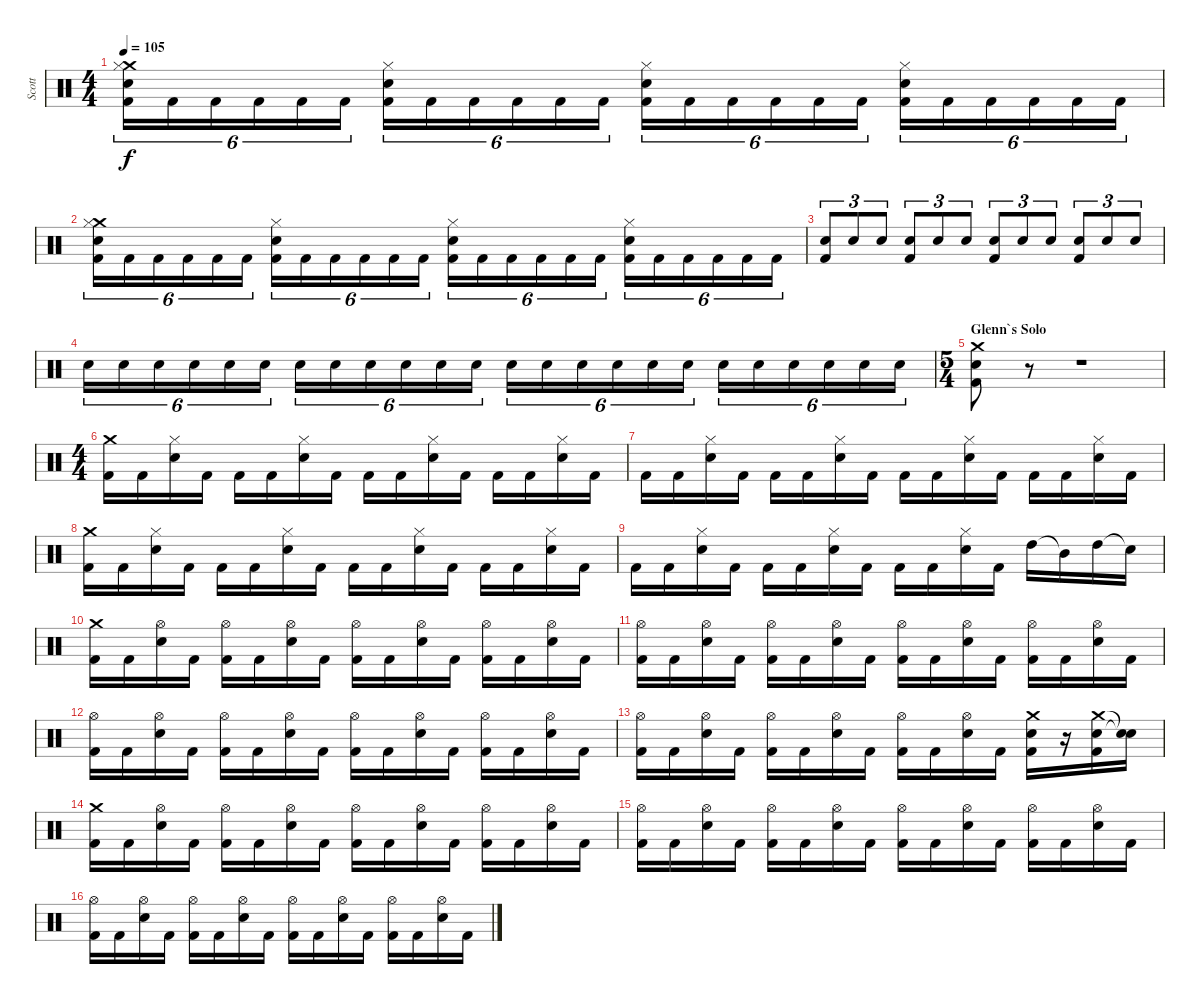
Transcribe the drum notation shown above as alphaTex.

\track ("Scott" "Scott") {instrument percussion}
\staff {score}
\articulation defaults
\ts (4 4)
\tempo 105
\clef neutral
\ks c
("Crash medium (hit)" "Hi-Hat (closed)" "Snare (hit) 2" "Kick (hit) 2").16{tu (6 4) dy f} "Kick (hit) 2".16{tu (6 4)} "Kick (hit) 2".16{tu (6 4)} "Kick (hit) 2".16{tu (6 4)} "Kick (hit) 2".16{tu (6 4)} "Kick (hit) 2".16{tu (6 4)} ("Hi-Hat (closed)" "Snare (hit) 2" "Kick (hit) 2").16{tu (6 4)} "Kick (hit) 2".16{tu (6 4)} "Kick (hit) 2".16{tu (6 4)} "Kick (hit) 2".16{tu (6 4)} "Kick (hit) 2".16{tu (6 4)} "Kick (hit) 2".16{tu (6 4)} ("Hi-Hat (closed)" "Snare (hit) 2" "Kick (hit) 2").16{tu (6 4)} "Kick (hit) 2".16{tu (6 4)} "Kick (hit) 2".16{tu (6 4)} "Kick (hit) 2".16{tu (6 4)} "Kick (hit) 2".16{tu (6 4)} "Kick (hit) 2".16{tu (6 4)} ("Hi-Hat (closed)" "Snare (hit) 2" "Kick (hit) 2").16{tu (6 4)} "Kick (hit) 2".16{tu (6 4)} "Kick (hit) 2".16{tu (6 4)} "Kick (hit) 2".16{tu (6 4)} "Kick (hit) 2".16{tu (6 4)} "Kick (hit) 2".16{tu (6 4)} |
("Crash medium (hit)" "Hi-Hat (closed)" "Snare (hit) 2" "Kick (hit) 2").16{tu (6 4)} "Kick (hit) 2".16{tu (6 4)} "Kick (hit) 2".16{tu (6 4)} "Kick (hit) 2".16{tu (6 4)} "Kick (hit) 2".16{tu (6 4)} "Kick (hit) 2".16{tu (6 4)} ("Hi-Hat (closed)" "Snare (hit) 2" "Kick (hit) 2").16{tu (6 4)} "Kick (hit) 2".16{tu (6 4)} "Kick (hit) 2".16{tu (6 4)} "Kick (hit) 2".16{tu (6 4)} "Kick (hit) 2".16{tu (6 4)} "Kick (hit) 2".16{tu (6 4)} ("Hi-Hat (closed)" "Snare (hit) 2" "Kick (hit) 2").16{tu (6 4)} "Kick (hit) 2".16{tu (6 4)} "Kick (hit) 2".16{tu (6 4)} "Kick (hit) 2".16{tu (6 4)} "Kick (hit) 2".16{tu (6 4)} "Kick (hit) 2".16{tu (6 4)} ("Hi-Hat (closed)" "Snare (hit) 2" "Kick (hit) 2").16{tu (6 4)} "Kick (hit) 2".16{tu (6 4)} "Kick (hit) 2".16{tu (6 4)} "Kick (hit) 2".16{tu (6 4)} "Kick (hit) 2".16{tu (6 4)} "Kick (hit) 2".16{tu (6 4)} |
("Kick (hit) 2" "Snare (hit) 2").8{tu (3 2)} "Snare (hit) 2".8{tu (3 2)} "Snare (hit) 2".8{tu (3 2)} ("Kick (hit) 2" "Snare (hit) 2").8{tu (3 2)} "Snare (hit) 2".8{tu (3 2)} "Snare (hit) 2".8{tu (3 2)} ("Kick (hit) 2" "Snare (hit) 2").8{tu (3 2)} "Snare (hit) 2".8{tu (3 2)} "Snare (hit) 2".8{tu (3 2)} ("Kick (hit) 2" "Snare (hit) 2").8{tu (3 2)} "Snare (hit) 2".8{tu (3 2)} "Snare (hit) 2".8{tu (3 2)} |
"Snare (hit) 2".16{tu (6 4)} "Snare (hit) 2".16{tu (6 4)} "Snare (hit) 2".16{tu (6 4)} "Snare (hit) 2".16{tu (6 4)} "Snare (hit) 2".16{tu (6 4)} "Snare (hit) 2".16{tu (6 4)} "Snare (hit) 2".16{tu (6 4)} "Snare (hit) 2".16{tu (6 4)} "Snare (hit) 2".16{tu (6 4)} "Snare (hit) 2".16{tu (6 4)} "Snare (hit) 2".16{tu (6 4)} "Snare (hit) 2".16{tu (6 4)} "Snare (hit) 2".16{tu (6 4)} "Snare (hit) 2".16{tu (6 4)} "Snare (hit) 2".16{tu (6 4)} "Snare (hit) 2".16{tu (6 4)} "Snare (hit) 2".16{tu (6 4)} "Snare (hit) 2".16{tu (6 4)} "Snare (hit) 2".16{tu (6 4)} "Snare (hit) 2".16{tu (6 4)} "Snare (hit) 2".16{tu (6 4)} "Snare (hit) 2".16{tu (6 4)} "Snare (hit) 2".16{tu (6 4)} "Snare (hit) 2".16{tu (6 4)} |
\ts (5 4)
\section ("" "Glenn`s Solo")
("Crash medium (hit)" "Snare (hit) 2" "Kick (hit) 2").8 r.8 r.1 |
\ts (4 4)
("Crash medium (hit)" "Kick (hit) 2").16 "Kick (hit) 2".16 ("Hi-Hat (closed)" "Snare (hit) 2").16 "Kick (hit) 2".16 "Kick (hit) 2".16 "Kick (hit) 2".16 ("Hi-Hat (closed)" "Snare (hit) 2").16 "Kick (hit) 2".16 "Kick (hit) 2".16 "Kick (hit) 2".16 ("Hi-Hat (closed)" "Snare (hit) 2").16 "Kick (hit) 2".16 "Kick (hit) 2".16 "Kick (hit) 2".16 ("Hi-Hat (closed)" "Snare (hit) 2").16 "Kick (hit) 2".16 |
"Kick (hit) 2".16 "Kick (hit) 2".16 ("Hi-Hat (closed)" "Snare (hit) 2").16 "Kick (hit) 2".16 "Kick (hit) 2".16 "Kick (hit) 2".16 ("Hi-Hat (closed)" "Snare (hit) 2").16 "Kick (hit) 2".16 "Kick (hit) 2".16 "Kick (hit) 2".16 ("Hi-Hat (closed)" "Snare (hit) 2").16 "Kick (hit) 2".16 "Kick (hit) 2".16 "Kick (hit) 2".16 ("Hi-Hat (closed)" "Snare (hit) 2").16 "Kick (hit) 2".16 |
("Crash medium (hit)" "Kick (hit) 2").16 "Kick (hit) 2".16 ("Hi-Hat (closed)" "Snare (hit) 2").16 "Kick (hit) 2".16 "Kick (hit) 2".16 "Kick (hit) 2".16 ("Hi-Hat (closed)" "Snare (hit) 2").16 "Kick (hit) 2".16 "Kick (hit) 2".16 "Kick (hit) 2".16 ("Hi-Hat (closed)" "Snare (hit) 2").16 "Kick (hit) 2".16 "Kick (hit) 2".16 "Kick (hit) 2".16 ("Hi-Hat (closed)" "Snare (hit) 2").16 "Kick (hit) 2".16 |
"Kick (hit) 2".16 "Kick (hit) 2".16 ("Hi-Hat (closed)" "Snare (hit) 2").16 "Kick (hit) 2".16 "Kick (hit) 2".16 "Kick (hit) 2".16 ("Hi-Hat (closed)" "Snare (hit) 2").16 "Kick (hit) 2".16 "Kick (hit) 2".16 "Kick (hit) 2".16 ("Hi-Hat (closed)" "Snare (hit) 2").16 "Kick (hit) 2".16 "High Tom (hit)".16 "Mid Tom (hit)"{t}.16 "High Tom (hit)".16 "Snare (hit)"{t}.16 |
("Crash medium (hit)" "Kick (hit) 2").16 "Kick (hit) 2".16 ("Hi-Hat (open)" "Snare (hit) 2").16 "Kick (hit) 2".16 ("Hi-Hat (open)" "Kick (hit) 2").16 "Kick (hit) 2".16 ("Hi-Hat (open)" "Snare (hit) 2").16 "Kick (hit) 2".16 ("Hi-Hat (open)" "Kick (hit) 2").16 "Kick (hit) 2".16 ("Hi-Hat (open)" "Snare (hit) 2").16 "Kick (hit) 2".16 ("Hi-Hat (open)" "Kick (hit) 2").16 "Kick (hit) 2".16 ("Hi-Hat (open)" "Snare (hit) 2").16 "Kick (hit) 2".16 |
("Hi-Hat (open)" "Kick (hit) 2").16 "Kick (hit) 2".16 ("Hi-Hat (open)" "Snare (hit) 2").16 "Kick (hit) 2".16 ("Hi-Hat (open)" "Kick (hit) 2").16 "Kick (hit) 2".16 ("Hi-Hat (open)" "Snare (hit) 2").16 "Kick (hit) 2".16 ("Hi-Hat (open)" "Kick (hit) 2").16 "Kick (hit) 2".16 ("Hi-Hat (open)" "Snare (hit) 2").16 "Kick (hit) 2".16 ("Hi-Hat (open)" "Kick (hit) 2").16 "Kick (hit) 2".16 ("Hi-Hat (open)" "Snare (hit) 2").16 "Kick (hit) 2".16 |
("Hi-Hat (open)" "Kick (hit) 2").16 "Kick (hit) 2".16 ("Hi-Hat (open)" "Snare (hit) 2").16 "Kick (hit) 2".16 ("Hi-Hat (open)" "Kick (hit) 2").16 "Kick (hit) 2".16 ("Hi-Hat (open)" "Snare (hit) 2").16 "Kick (hit) 2".16 ("Hi-Hat (open)" "Kick (hit) 2").16 "Kick (hit) 2".16 ("Hi-Hat (open)" "Snare (hit) 2").16 "Kick (hit) 2".16 ("Hi-Hat (open)" "Kick (hit) 2").16 "Kick (hit) 2".16 ("Hi-Hat (open)" "Snare (hit) 2").16 "Kick (hit) 2".16 |
("Hi-Hat (open)" "Kick (hit) 2").16 "Kick (hit) 2".16 ("Hi-Hat (open)" "Snare (hit) 2").16 "Kick (hit) 2".16 ("Hi-Hat (open)" "Kick (hit) 2").16 "Kick (hit) 2".16 ("Hi-Hat (open)" "Snare (hit) 2").16 "Kick (hit) 2".16 ("Hi-Hat (open)" "Kick (hit) 2").16 "Kick (hit) 2".16 ("Hi-Hat (open)" "Snare (hit) 2").16 "Kick (hit) 2".16 ("Crash medium (hit)" "Snare (hit) 2" "Kick (hit) 2").16 r.16 ("Crash medium (hit)" "Snare (hit) 2" "Kick (hit) 2").16 ("Snare (hit)"{t} "Snare (hit)"{t}).16 |
("Crash medium (hit)" "Kick (hit) 2").16 "Kick (hit) 2".16 ("Hi-Hat (open)" "Snare (hit) 2").16 "Kick (hit) 2".16 ("Hi-Hat (open)" "Kick (hit) 2").16 "Kick (hit) 2".16 ("Hi-Hat (open)" "Snare (hit) 2").16 "Kick (hit) 2".16 ("Hi-Hat (open)" "Kick (hit) 2").16 "Kick (hit) 2".16 ("Hi-Hat (open)" "Snare (hit) 2").16 "Kick (hit) 2".16 ("Hi-Hat (open)" "Kick (hit) 2").16 "Kick (hit) 2".16 ("Hi-Hat (open)" "Snare (hit) 2").16 "Kick (hit) 2".16 |
("Hi-Hat (open)" "Kick (hit) 2").16 "Kick (hit) 2".16 ("Hi-Hat (open)" "Snare (hit) 2").16 "Kick (hit) 2".16 ("Hi-Hat (open)" "Kick (hit) 2").16 "Kick (hit) 2".16 ("Hi-Hat (open)" "Snare (hit) 2").16 "Kick (hit) 2".16 ("Hi-Hat (open)" "Kick (hit) 2").16 "Kick (hit) 2".16 ("Hi-Hat (open)" "Snare (hit) 2").16 "Kick (hit) 2".16 ("Hi-Hat (open)" "Kick (hit) 2").16 "Kick (hit) 2".16 ("Hi-Hat (open)" "Snare (hit) 2").16 "Kick (hit) 2".16 |
("Hi-Hat (open)" "Kick (hit) 2").16 "Kick (hit) 2".16 ("Hi-Hat (open)" "Snare (hit) 2").16 "Kick (hit) 2".16 ("Hi-Hat (open)" "Kick (hit) 2").16 "Kick (hit) 2".16 ("Hi-Hat (open)" "Snare (hit) 2").16 "Kick (hit) 2".16 ("Hi-Hat (open)" "Kick (hit) 2").16 "Kick (hit) 2".16 ("Hi-Hat (open)" "Snare (hit) 2").16 "Kick (hit) 2".16 ("Hi-Hat (open)" "Kick (hit) 2").16 "Kick (hit) 2".16 ("Hi-Hat (open)" "Snare (hit) 2").16 "Kick (hit) 2".16
